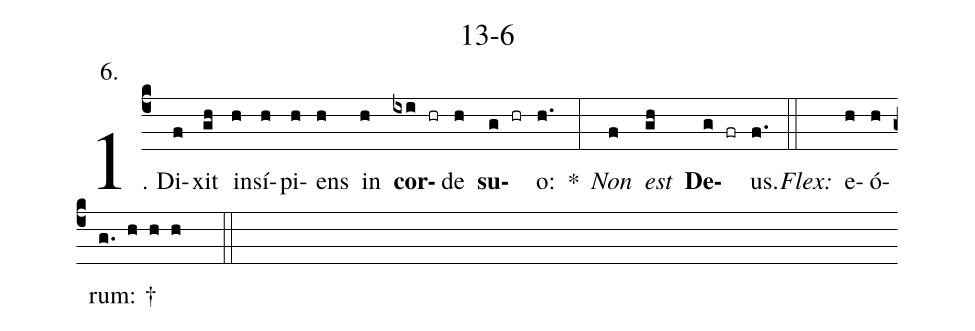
name: 13-6;
annotation: 6.;
%%
(c4)1. Di(f)xit(gh) in(h)sí(h)pi(h)ens(h) in(h) <b>cor</b>(ixi hr)de(h) <b>su</b>(g hr)o:(h.) *(:) <i>Non</i>(f) <i>est</i>(gh) <b>De</b>(g fr)us.(f.) (::)
<i>Flex:</i>()  e(h)ó(h)rum: †(g. h h h  ::)
